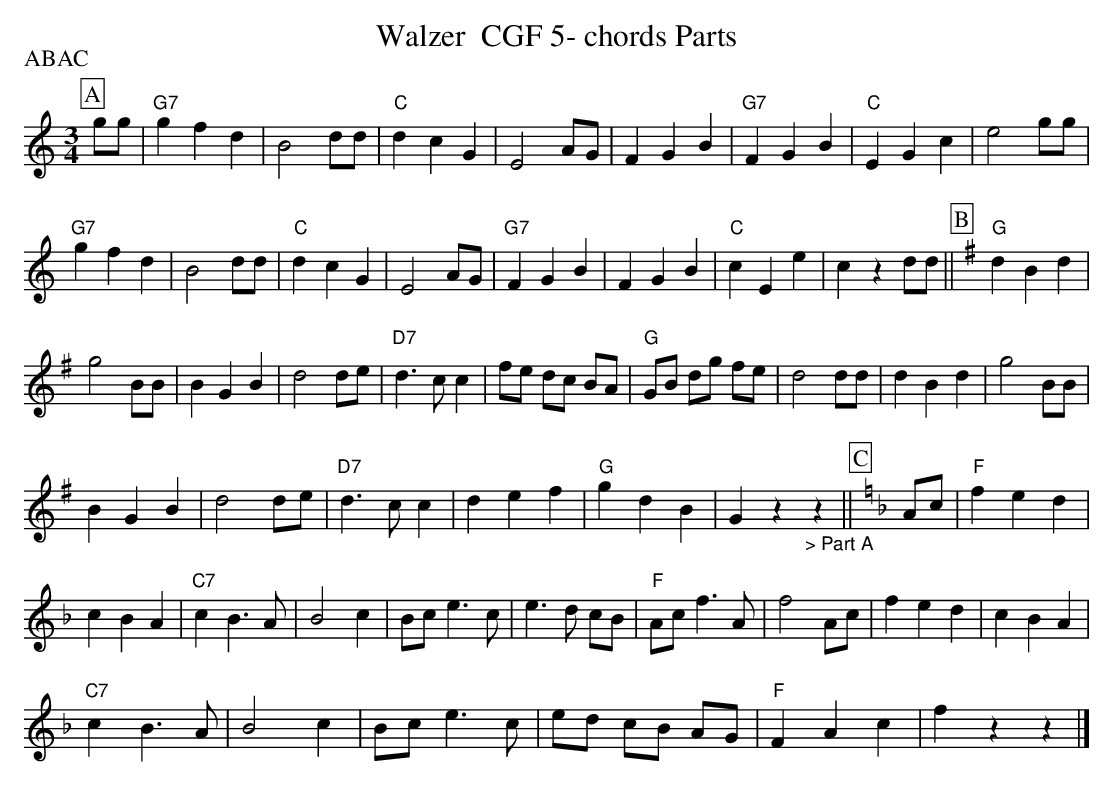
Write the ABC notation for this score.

X:1
T:Walzer  CGF 5- chords Parts
P:ABAC
M:3/4
L:1/8
K:Cmaj%%MIDI gchordon
[P:A] gg |"G7"g2f2d2 | B4dd | "C"d2c2G2 | E4AG | F2G2B2 | "G7"F2G2B2 | "C"E2G2c2 | e4gg |
"G7"g2f2d2 | B4dd | "C"d2c2G2 | E4AG | "G7"F2G2B2 | F2G2B2 | "C"c2E2e2 | c2z2dd || [P:B] [K:Gmaj] "G"d2B2d2 |
g4BB | B2G2B2 | d4de | "D7"d3cc2 | fe dc BA | "G"GB dg fe | d4dd | d2B2d2 | g4BB |
B2G2B2 | d4de | "D7"d3cc2 | d2e2f2 | "G"g2d2B2 | G2z2"_> Part A"z2 || [P:C] [K:Fmaj] Ac | "F"f2e2d2 |
c2B2A2 | "C7"c2B3A | B4c2 | Bc e3c | e3d cB | "F"Acf3A | f4Ac | f2e2d2 | c2B2A2 |
"C7"c2B3A | B4c2 | Bce3c | ed cB AG | "F"F2A2c2 | f2z2z2 |]
